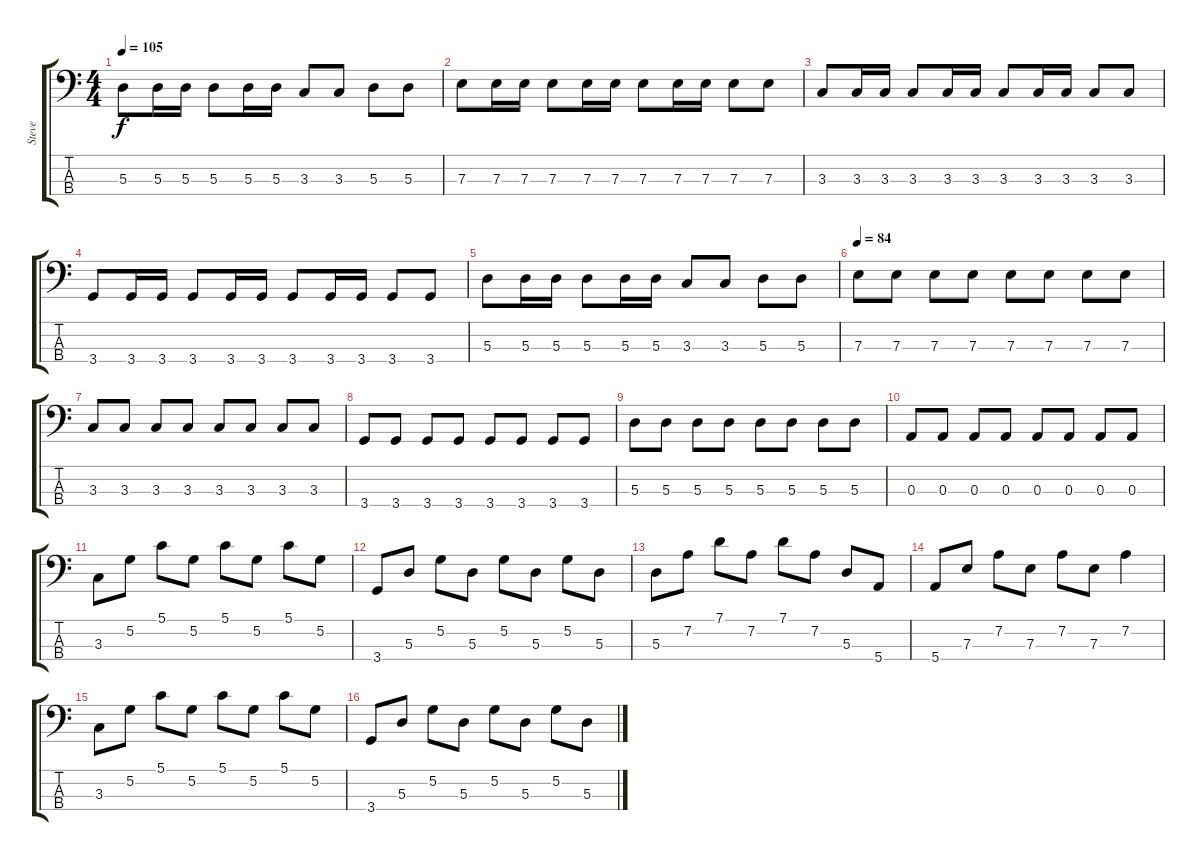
\track ("Steve" "Steve") {instrument electricbassfinger}
\staff {score tabs}
\tuning (G2 D2 A1 E1) {hide}
\ts (4 4)
\tempo 105
\clef f4
\ks c
5.3.8{dy f} 5.3.16 5.3.16 5.3.8 5.3.16 5.3.16 3.3.8 3.3.8 5.3.8 5.3.8 |
7.3.8 7.3.16 7.3.16 7.3.8 7.3.16 7.3.16 7.3.8 7.3.16 7.3.16 7.3.8 7.3.8 |
3.3.8 3.3.16 3.3.16 3.3.8 3.3.16 3.3.16 3.3.8 3.3.16 3.3.16 3.3.8 3.3.8 |
3.4.8 3.4.16 3.4.16 3.4.8 3.4.16 3.4.16 3.4.8 3.4.16 3.4.16 3.4.8 3.4.8 |
5.3.8 5.3.16 5.3.16 5.3.8 5.3.16 5.3.16 3.3.8 3.3.8 5.3.8 5.3.8 |
\tempo 84
7.3.8 7.3.8 7.3.8 7.3.8 7.3.8 7.3.8 7.3.8 7.3.8 |
3.3.8 3.3.8 3.3.8 3.3.8 3.3.8 3.3.8 3.3.8 3.3.8 |
3.4.8 3.4.8 3.4.8 3.4.8 3.4.8 3.4.8 3.4.8 3.4.8 |
5.3.8 5.3.8 5.3.8 5.3.8 5.3.8 5.3.8 5.3.8 5.3.8 |
0.3.8 0.3.8 0.3.8 0.3.8 0.3.8 0.3.8 0.3.8 0.3.8 |
3.3.8 5.2.8 5.1.8 5.2.8 5.1.8 5.2.8 5.1.8 5.2.8 |
3.4.8 5.3.8 5.2.8 5.3.8 5.2.8 5.3.8 5.2.8 5.3.8 |
5.3.8 7.2.8 7.1.8 7.2.8 7.1.8 7.2.8 5.3.8 5.4.8 |
5.4.8 7.3.8 7.2.8 7.3.8 7.2.8 7.3.8 7.2.4 |
3.3.8 5.2.8 5.1.8 5.2.8 5.1.8 5.2.8 5.1.8 5.2.8 |
3.4.8 5.3.8 5.2.8 5.3.8 5.2.8 5.3.8 5.2.8 5.3.8
